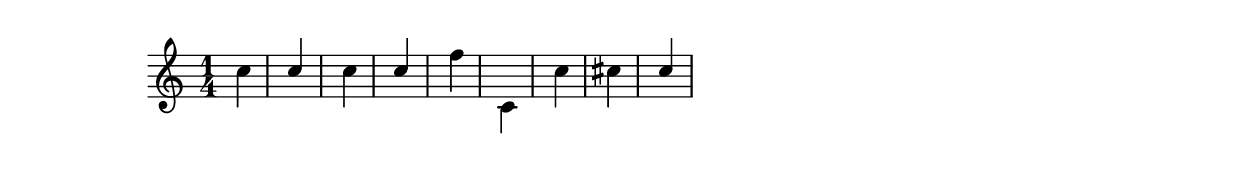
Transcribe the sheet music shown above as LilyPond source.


\version "2.1.26"
\header {
texidoc = "Downstem notes following a barline are
printed with some extra space. This is an optical correction similar
to juxtaposed stems.

Accidentals after the barline get some space as well.
"
}

sd = \override Stem  #'direction = #-1
su = \override Stem  #'direction = #1
\score { \notes\relative c''
{

%\override Staff.StaffSpacing  #'stem-spacing-correction = #10
%\override Staff.NoteSpacing  #'stem-spacing-correction = #10

\time 1/4 \sd c4 \su c4
\sd c4 \su c4
\sd f c,4  c'4 cis4 \stemUp c4
}
\paper { raggedright = ##t}
}

